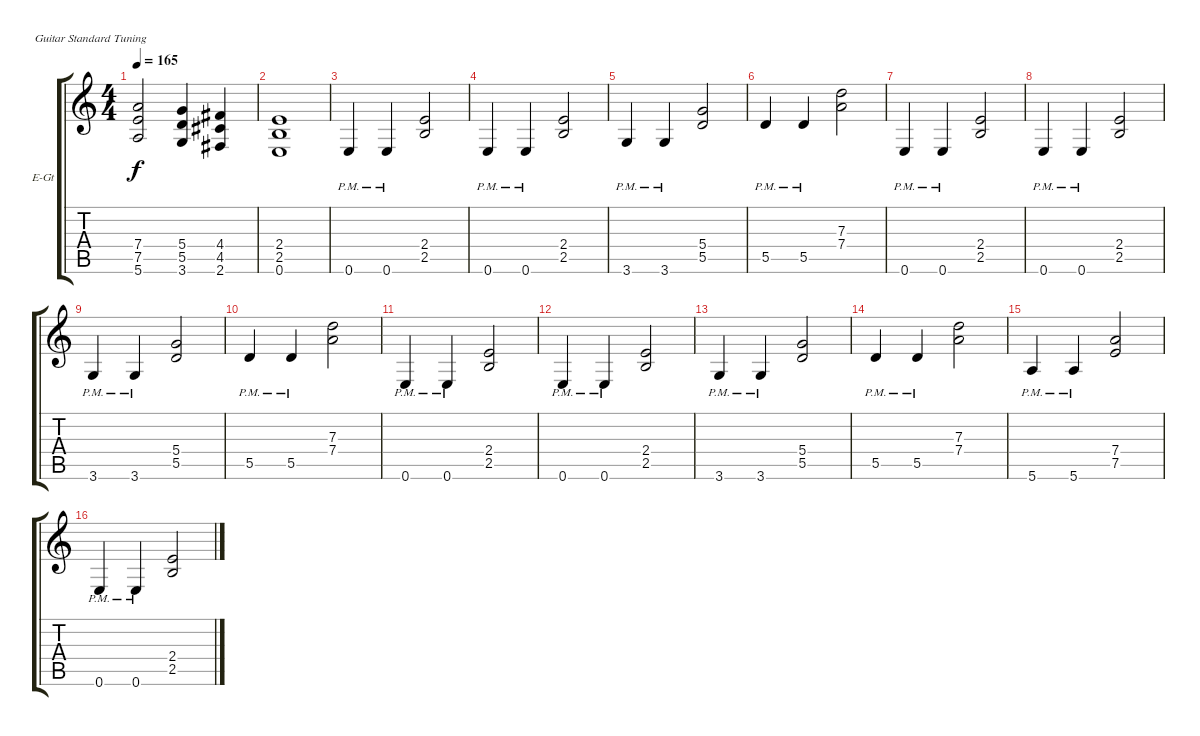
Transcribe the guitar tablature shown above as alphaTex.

\bracketExtendMode groupsimilarinstruments
\firstSystemTrackNameOrientation horizontal
\otherSystemsTrackNameOrientation horizontal
\track ("Äîðîæêà 1" "E-Gt") {instrument distortionguitar}
\staff {score tabs}
\tuning (E4 B3 G3 D3 A2 E2)
\ts (4 4)
\tempo 165
\clef g2
\ks c
(7.4 7.5 5.6).2{dy f} (5.4 5.5 3.6).4 (4.4 4.5 2.6).4 |
(2.4 2.5 0.6).1 |
0.6{pm}.4 0.6{pm}.4 (2.4 2.5).2 |
0.6{pm}.4 0.6{pm}.4 (2.4 2.5).2 |
3.6{pm}.4 3.6{pm}.4 (5.4 5.5).2 |
5.5{pm}.4 5.5{pm}.4 (7.3 7.4).2 |
0.6{pm}.4 0.6{pm}.4 (2.4 2.5).2 |
0.6{pm}.4 0.6{pm}.4 (2.4 2.5).2 |
3.6{pm}.4 3.6{pm}.4 (5.4 5.5).2 |
5.5{pm}.4 5.5{pm}.4 (7.3 7.4).2 |
0.6{pm}.4 0.6{pm}.4 (2.4 2.5).2 |
0.6{pm}.4 0.6{pm}.4 (2.4 2.5).2 |
3.6{pm}.4 3.6{pm}.4 (5.4 5.5).2 |
5.5{pm}.4 5.5{pm}.4 (7.3 7.4).2 |
5.6{pm}.4 5.6{pm}.4 (7.4 7.5).2 |
0.6{pm}.4 0.6{pm}.4 (2.4 2.5).2
